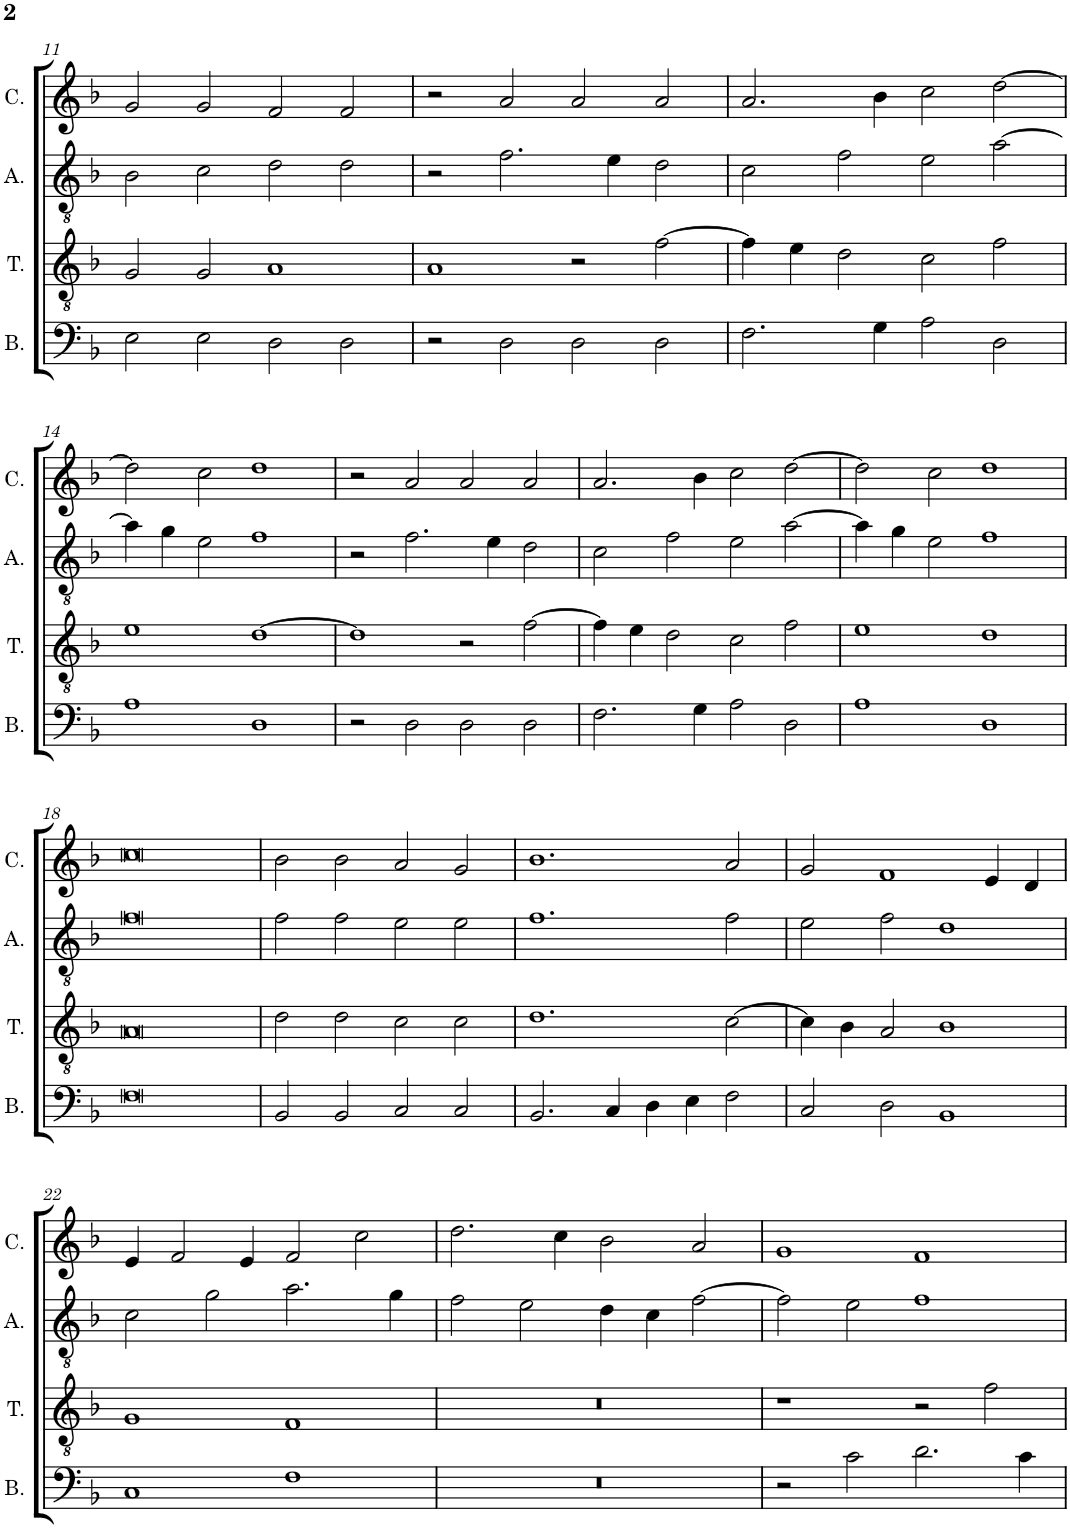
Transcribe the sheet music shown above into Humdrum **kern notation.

**kern	**kern	**kern	**kern
*part4	*part3	*part2	*part1
*staff4	*staff3	*staff2	*staff1
*I"Bassus	*I"Tenor	*I"Altus	*I"Cantus
*I'B.	*I'T.	*I'A.	*I'C.
!!LO:PB:g=z
*clefF4	*clefGv2	*clefGv2	*clefG2
*k[b-]	*k[b-]	*k[b-]	*k[b-]
*M2/1	*M2/1	*M2/1	*M2/1
=11	=11	=11	=11
2E\	2G/	2B-\	2g/
2E\	2G/	2c\	2g/
2D\	1A	2d\	2f/
2D\	.	2d\	2f/
=12	=12	=12	=12
2r	1A	2r	2r
2D\	.	2.f\	2a/
2D\	2r	.	2a/
.	.	4e\	.
2D\	[2f\	2d\	2a/
=13	=13	=13	=13
2.F\	4f\]	2c\	2.a/
.	4e\	.	.
.	2d\	2f\	.
4G\	.	.	4b-\
2A\	2c\	2e\	2cc\
2D\	2f\	[2a\	[2dd\
!!LO:LB:g=z
=14	=14	=14	=14
1A	1e	4a\]	2dd\]
.	.	4g\	.
.	.	2e\	2cc\
1D	[1d	1f	1dd
=15	=15	=15	=15
2r	1d]	2r	2r
2D\	.	2.f\	2a/
2D\	2r	.	2a/
.	.	4e\	.
2D\	[2f\	2d\	2a/
=16	=16	=16	=16
2.F\	4f\]	2c\	2.a/
.	4e\	.	.
.	2d\	2f\	.
4G\	.	.	4b-\
2A\	2c\	2e\	2cc\
2D\	2f\	[2a\	[2dd\
=17	=17	=17	=17
1A	1e	4a\]	2dd\]
.	.	4g\	.
.	.	2e\	2cc\
1D	1d	1f	1dd
!!LO:LB:g=z
=18	=18	=18	=18
0F	0A	0f	0cc
=19	=19	=19	=19
2BB-/	2d\	2f\	2b-\
2BB-/	2d\	2f\	2b-\
2C/	2c\	2e\	2a/
2C/	2c\	2e\	2g/
=20	=20	=20	=20
2.BB-/	1.d	1.f	1.b-
4C/	.	.	.
4D\	.	.	.
4E\	.	.	.
2F\	[2c\	2f\	2a/
=21	=21	=21	=21
2C/	4c\]	2e\	2g/
.	4B-\	.	.
2D\	2A/	2f\	1f
1BB-	1B-	1d	.
.	.	.	4e/
.	.	.	4d/
!!LO:LB:g=z
=22	=22	=22	=22
1C	1G	2c\	4e/
.	.	.	2f/
.	.	2g\	.
.	.	.	4e/
1F	1F	2.a\	2f/
.	.	.	2cc\
.	.	4g\	.
=23	=23	=23	=23
0r	0r	2f\	2.dd\
.	.	2e\	.
.	.	.	4cc\
.	.	4d\	2b-\
.	.	4c\	.
.	.	[2f\	2a/
=24	=24	=24	=24
2r	1r	2f\]	1g
2c\	.	2e\	.
2.d\	2r	1f	1f
.	2f\	.	.
4c\	.	.	.
=	=	=	=
*-	*-	*-	*-
